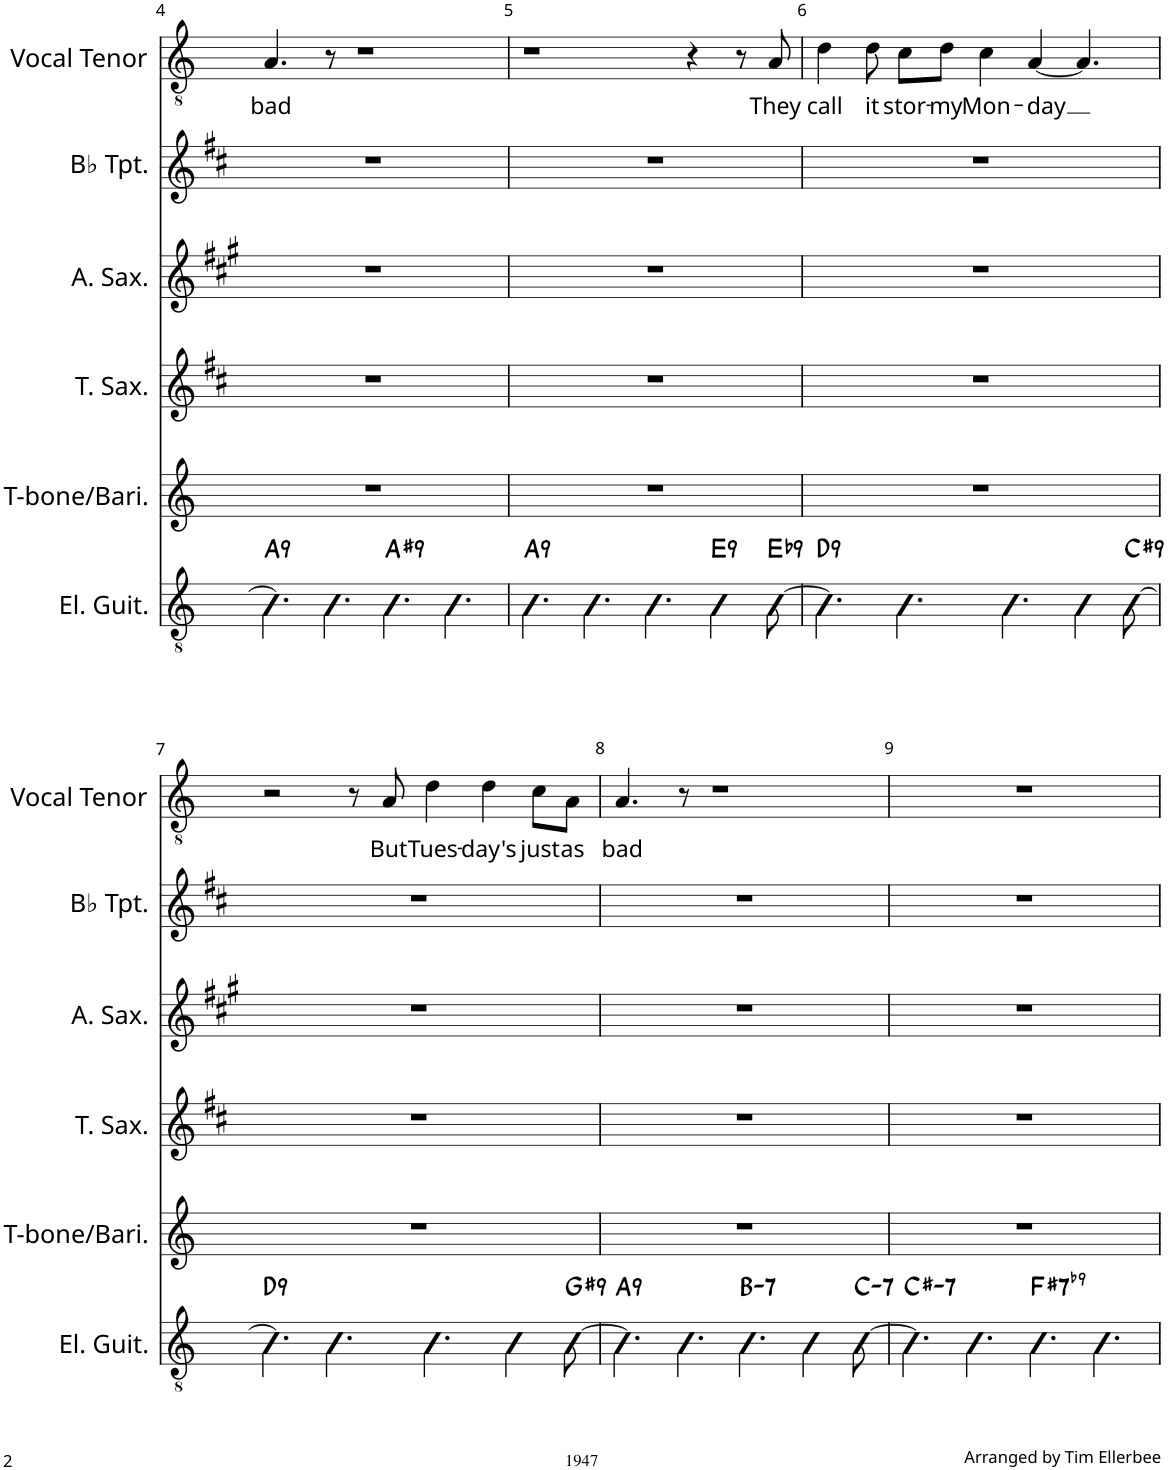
**kern	**harte	**kern	**kern	**kern	**kern	**kern	**text
*part6	*part6	*part5	*part4	*part3	*part2	*part1	*part1
*staff6	*	*staff5	*staff4	*staff3	*staff2	*staff1	*staff1
*I"Electric Guitar	*	*I"T-bone/Bari	*I"Tenor Saxophone	*I"Alto Saxophone	*I"Bb Trumpet	*I"Vocal Tenor	*
*I'El. Guit.	*	*I'T-bone/Bari.	*I'T. Sax.	*I'A. Sax.	*I'Bb Tpt.	*I'Vocal Tenor	*
!!LO:PB:g=z
*clefGv2	*	*clefG2	*clefG2	*clefG2	*clefG2	*clefGv2	*
*	*	*	*Trd8c14	*Trd5c9	*Trd1c2	*Trd1c2	*
*k[]	*	*k[]	*k[f#c#]	*k[f#c#g#]	*k[f#c#]	*k[]	*
*M12/8	*	*M12/8	*M12/8	*M12/8	*M12/8	*M12/8	*
=4	=4	=4	=4	=4	=4	=4	=4
!	!LO:H:kt=9	!	!	!	!	!	!LO:LY:b
4.B\]	A:9	1.r	1.r	1.r	1.r	4.A/	bad
4.B\	.	.	.	.	.	8r	.
.	.	.	.	.	.	1r	.
!	!LO:H:kt=9	!	!	!	!	!	!
4.Bn\	A#:9	.	.	.	.	.	.
4.B\	.	.	.	.	.	.	.
=5	=5	=5	=5	=5	=5	=5	=5
!	!LO:H:kt=9	!	!	!	!	!	!
4.B\	A:9	1.r	1.r	1.r	1.r	1r	.
4.B\	.	.	.	.	.	.	.
4.B\	.	.	.	.	.	.	.
.	.	.	.	.	.	4r	.
!	!LO:H:kt=9	!	!	!	!	!	!
4B\	E:9	.	.	.	.	.	.
.	.	.	.	.	.	8r	.
!	!LO:H:kt=9	!	!	!	!	!	!LO:LY:b
[8Bn\	Eb:9	.	.	.	.	8A/	They
=6	=6	=6	=6	=6	=6	=6	=6
!	!LO:H:kt=9	!	!	!	!	!	!LO:LY:b
4.B\]	D:9	1.r	1.r	1.r	1.r	4d\	call
!	!	!	!	!	!	!	!LO:LY:b
.	.	.	.	.	.	8d\	it
!	!	!	!	!	!	!	!LO:LY:b
4.B\	.	.	.	.	.	8c\L	stor-
!	!	!	!	!	!	!	!LO:LY:b
.	.	.	.	.	.	8d\J	-my
!	!	!	!	!	!	!	!LO:LY:b
.	.	.	.	.	.	4c\	Mon-
4.B\	.	.	.	.	.	.	.
!	!	!	!	!	!	!	!LO:LY:b
.	.	.	.	.	.	[4A/	-day
4B\	.	.	.	.	.	4.A/]	.
!	!LO:H:kt=9	!	!	!	!	!	!
[8B\	C#:9	.	.	.	.	.	.
!!LO:LB:g=z
=7	=7	=7	=7	=7	=7	=7	=7
!	!LO:H:kt=9	!	!	!	!	!	!
4.B\]	D:9	1.r	1.r	1.r	1.r	2r	.
4.B\	.	.	.	.	.	.	.
.	.	.	.	.	.	8r	.
!	!	!	!	!	!	!	!LO:LY:b
.	.	.	.	.	.	8A/	But
!	!	!	!	!	!	!	!LO:LY:b
4.B\	.	.	.	.	.	4d\	Tues-
!	!	!	!	!	!	!	!LO:LY:b
.	.	.	.	.	.	4d\	-day's
4B\	.	.	.	.	.	.	.
!	!	!	!	!	!	!	!LO:LY:b
.	.	.	.	.	.	8c\L	just
!	!LO:H:kt=9	!	!	!	!	!	!LO:LY:b
[8Bn\	G#:9	.	.	.	.	8A\J	as
=8	=8	=8	=8	=8	=8	=8	=8
!	!LO:H:kt=9	!	!	!	!	!	!LO:LY:b
4.B\]	A:9	1.r	1.r	1.r	1.r	4.A/	bad
4.B\	.	.	.	.	.	8r	.
.	.	.	.	.	.	1r	.
!	!LO:H:kt=7	!	!	!	!	!	!
4.B\	B:min7	.	.	.	.	.	.
4B\	.	.	.	.	.	.	.
!	!LO:H:kt=7	!	!	!	!	!	!
[8Bn\	C:min7	.	.	.	.	.	.
=9	=9	=9	=9	=9	=9	=9	=9
!	!LO:H:kt=7	!	!	!	!	!	!
4.B\]	C#:min7	1.r	1.r	1.r	1.r	1.r	.
4.B\	.	.	.	.	.	.	.
!	!LO:H:kt=7	!	!	!	!	!	!
4.B\	F#:7(b9)	.	.	.	.	.	.
4.B\	.	.	.	.	.	.	.
=	=	=	=	=	=	=	=
*-	*-	*-	*-	*-	*-	*-	*-
